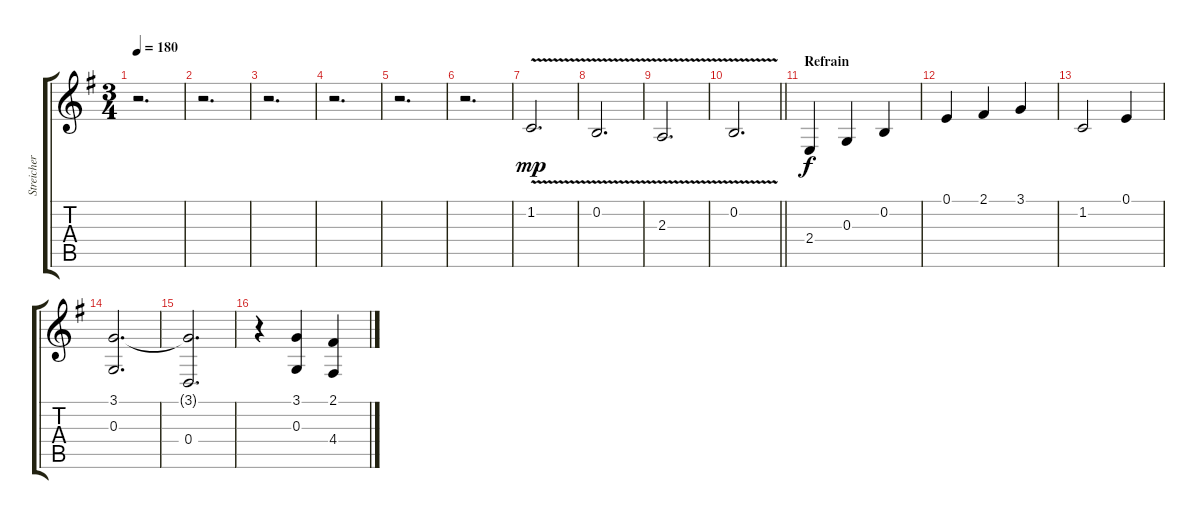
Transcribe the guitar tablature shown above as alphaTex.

\track ("Streicher" "Streicher") {instrument stringensemble1 bank 48}
\staff {score tabs}
\tuning (E4 B3 G3 D3 A2 E2) {hide}
\ts (3 4)
\tempo 180
\clef g2
\ks eminor
r.2{d dy f} |
r.2{d} |
r.2{d} |
r.2{d} |
r.2{d} |
r.2{d} |
1.2{v}.2{d dy mp} |
0.2{v}.2{d} |
2.3{v}.2{d} |
\barLineRight lightlight
0.2{v}.2{d} |
\section ("" "Refrain")
2.4.4{dy f} 0.3.4 0.2.4 |
0.1.4 2.1.4 3.1.4 |
1.2.2 0.1.4 |
(3.1 0.3).2{d} |
(3.1{t} 0.4).2{d} |
r.4 (3.1 0.3).4 (2.1 4.4).4
